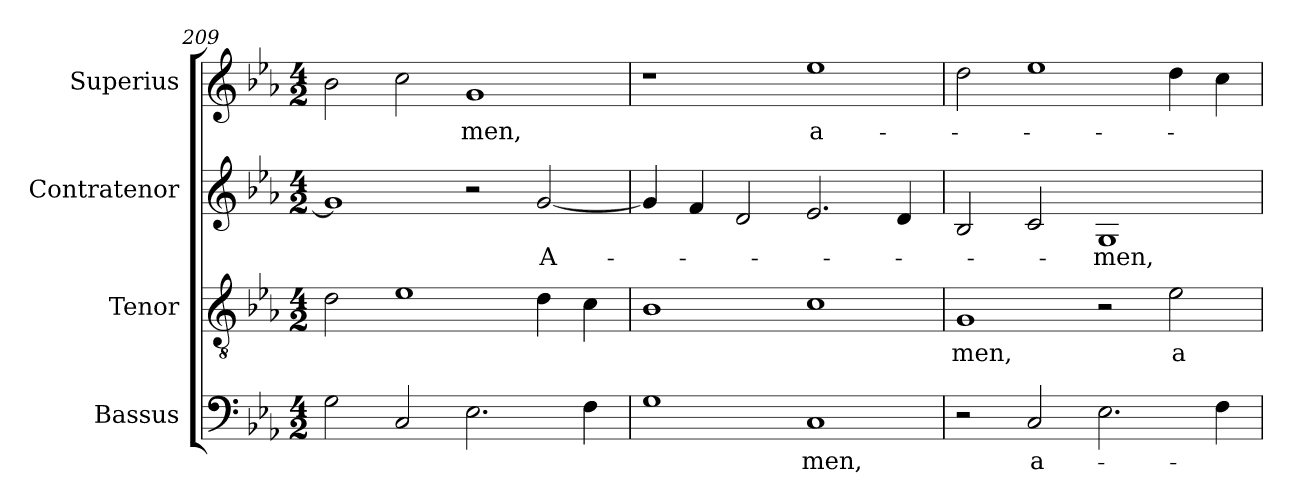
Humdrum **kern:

**kern	**text	**kern	**text	**kern	**text	**kern	**text
*part4	*part4	*part3	*part3	*part2	*part2	*part1	*part1
*staff4	*staff4	*staff3	*staff3	*staff2	*staff2	*staff1	*staff1
*I"Bassus	*	*I"Tenor	*	*I"Contratenor	*	*I"Superius	*
*I'B.	*	*I'T.	*	*	*	*	*
!!LO:PB:g=z
*clefF4	*	*clefGv2	*	*clefG2	*	*clefG2	*
*	*	*ITrd7c12	*	*ITrd7c12	*	*	*
*k[b-e-a-]	*	*k[b-e-a-]	*	*k[b-e-a-]	*	*k[b-e-a-]	*
*E-:	*	*E-:	*	*E-:	*	*E-:	*
*M4/2	*	*M4/2	*	*M4/2	*	*M4/2	*
=209	=209	=209	=209	=209	=209	=209	=209
2Gi\	.	2Di\	.	1Gi]	.	2b-i\	.
2Ci/	.	1E-i	.	.	.	2cci\	.
!	!	!	!	!	!	!	!LO:LY:b:color=#000000
2.E-i\	.	.	.	2r	.	1gi	-men,
!	!	!	!	!	!LO:LY:b:color=#000000	!	!
.	.	4Di\	.	[<2Gi/	A-	.	.
4Fi\	.	4Ci\	.	.	.	.	.
=210	=210	=210	=210	=210	=210	=210	=210
1Gi	.	1BB-i	.	4Gi/]	.	1r	.
.	.	.	.	4Fi/	.	.	.
.	.	.	.	2Di/	.	.	.
!	!LO:LY:b:color=#000000	!	!	!	!	!	!
!	!	!	!	!	!	!	!LO:LY:b:color=#000000
1Ci	-men,	1Ci	.	2.E-i/	.	1ee-i	a-
.	.	.	.	4Di/	.	.	.
=211	=211	=211	=211	=211	=211	=211	=211
!	!	!	!LO:LY:b:color=#000000	!	!	!	!
2r	.	1GGi	-men,	2BB-i/	.	2ddi\	.
!	!LO:LY:b:color=#000000	!	!	!	!	!	!
2Ci/	a-	.	.	2Ci/	.	1ee-i	.
!	!	!	!	!	!LO:LY:b:color=#000000	!	!
2.E-i\	.	2r	.	1GGi	-men,	.	.
!	!	!	!LO:LY:b:color=#000000	!	!	!	!
.	.	2E-i\	a-	.	.	4ddi\	.
4Fi\	.	.	.	.	.	4cci\	.
=	=	=	=	=	=	=	=
*-	*-	*-	*-	*-	*-	*-	*-
